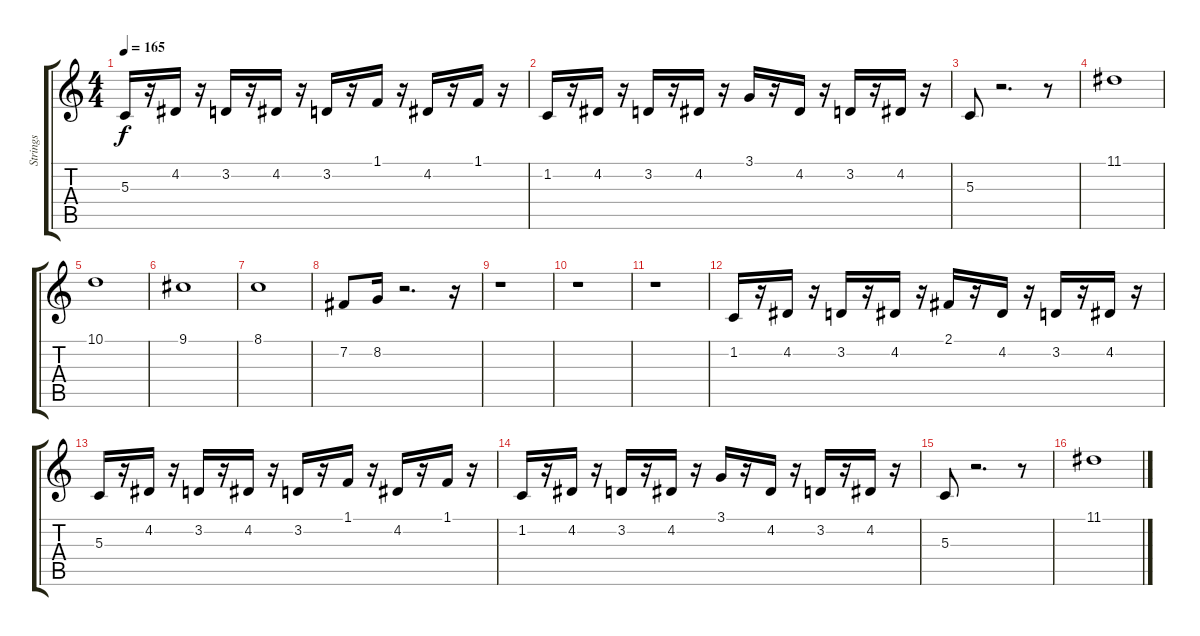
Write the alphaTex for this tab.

\track ("Strings" "Strings") {instrument stringensemble1}
\staff {score tabs}
\tuning (E4 B3 G3 D3 A2 E2) {hide}
\ts (4 4)
\tempo 165
\clef g2
\ks c
5.3.16{dy f} r.16 4.2.16 r.16 3.2.16 r.16 4.2.16 r.16 3.2.16 r.16 1.1.16 r.16 4.2.16 r.16 1.1.16 r.16 |
1.2.16 r.16 4.2.16 r.16 3.2.16 r.16 4.2.16 r.16 3.1.16 r.16 4.2.16 r.16 3.2.16 r.16 4.2.16 r.16 |
5.3.8 r.2{d} r.8 |
11.1.1 |
10.1.1 |
9.1.1 |
8.1.1 |
7.2.8 8.2.16 r.2{d} r.16 |
r.1 |
r.1 |
r.1 |
1.2.16 r.16 4.2.16 r.16 3.2.16 r.16 4.2.16 r.16 2.1.16 r.16 4.2.16 r.16 3.2.16 r.16 4.2.16 r.16 |
5.3.16 r.16 4.2.16 r.16 3.2.16 r.16 4.2.16 r.16 3.2.16 r.16 1.1.16 r.16 4.2.16 r.16 1.1.16 r.16 |
1.2.16 r.16 4.2.16 r.16 3.2.16 r.16 4.2.16 r.16 3.1.16 r.16 4.2.16 r.16 3.2.16 r.16 4.2.16 r.16 |
5.3.8 r.2{d} r.8 |
11.1.1
